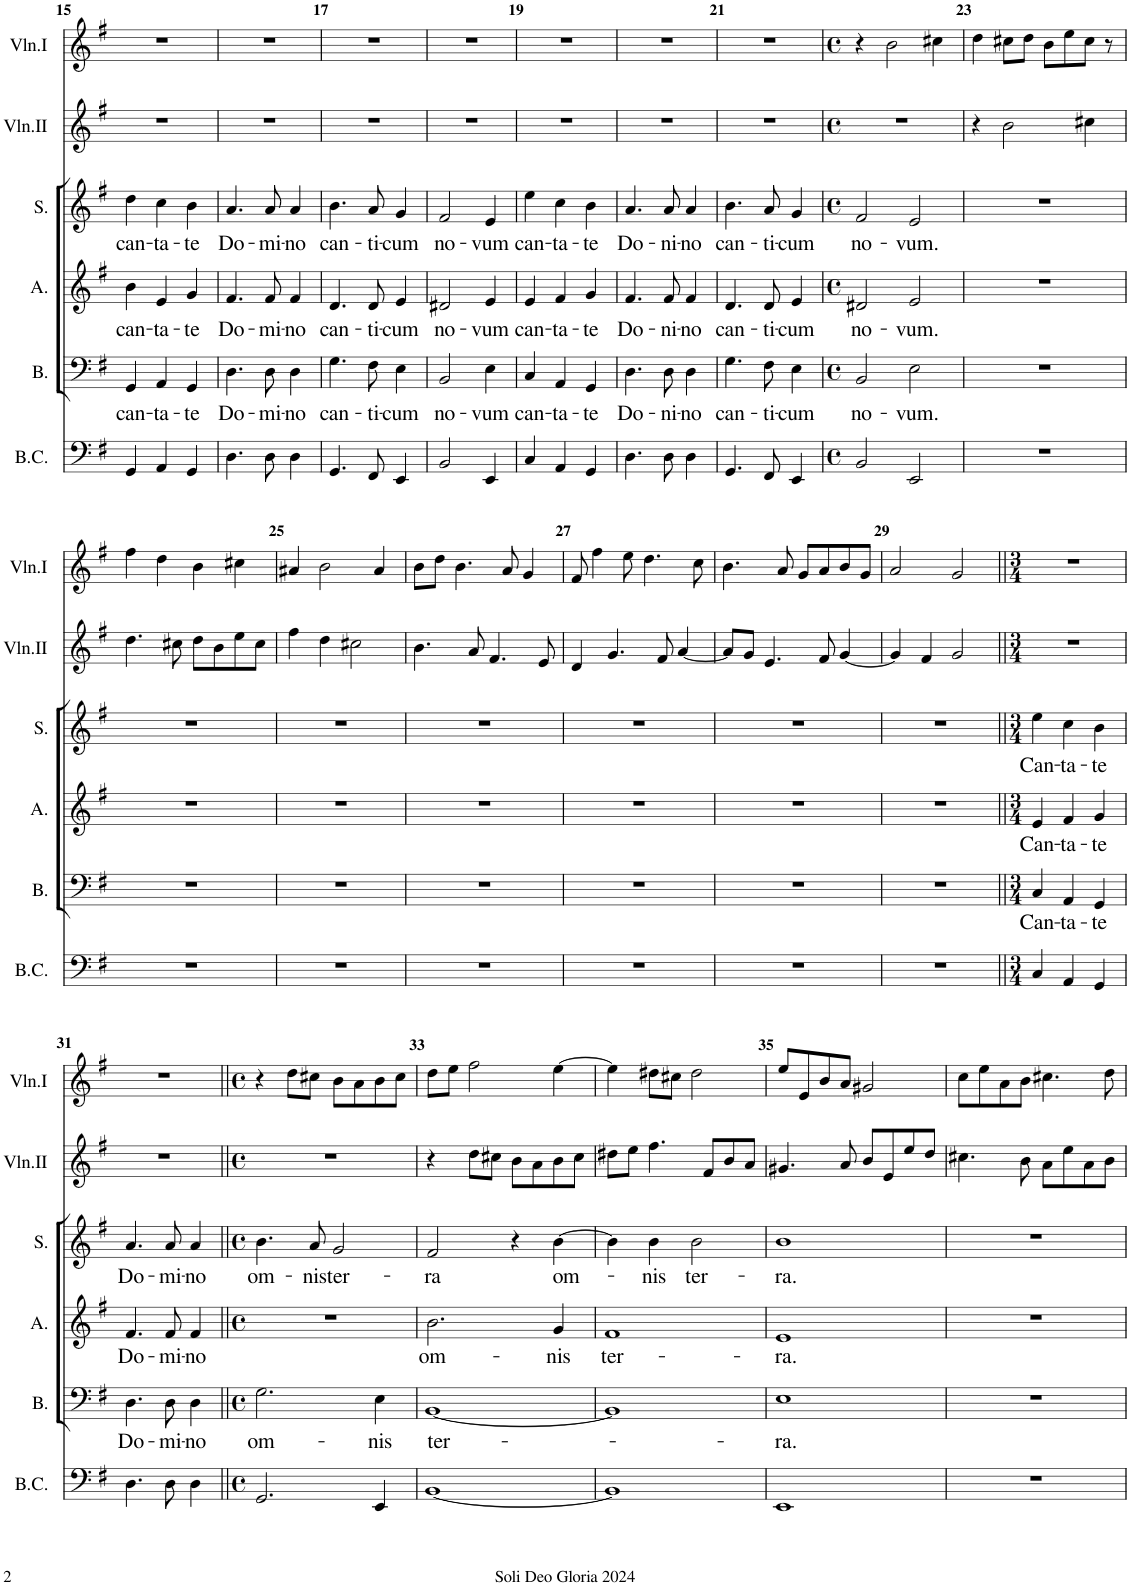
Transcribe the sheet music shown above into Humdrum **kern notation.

**kern	**kern	**text	**kern	**text	**kern	**text	**kern	**kern
*part6	*part5	*part5	*part4	*part4	*part3	*part3	*part2	*part1
*staff6	*staff5	*staff5	*staff4	*staff4	*staff3	*staff3	*staff2	*staff1
*I"Basse Continue	*I"Bass	*	*I"Alto	*	*I"Soprano	*	*I"Violon II	*I"Violon I
*I'B.C.	*I'B.	*	*I'A.	*	*I'S.	*	*I'Vln.II	*I'Vln.I
!!LO:PB:g=z
*clefF4	*clefF4	*	*clefG2	*	*clefG2	*	*clefG2	*clefG2
*k[f#]	*k[f#]	*	*k[f#]	*	*k[f#]	*	*k[f#]	*k[f#]
*M3/4	*M3/4	*	*M3/4	*	*M3/4	*	*M3/4	*M3/4
=15	=15	=15	=15	=15	=15	=15	=15	=15
!	!	!LO:LY:b	!	!LO:LY:b	!	!LO:LY:b	!	!
4GG/	4GG/	can-	4b\	can-	4dd\	can-	2.r	2.r
!	!	!LO:LY:b	!	!LO:LY:b	!	!LO:LY:b	!	!
4AA/	4AA/	-ta-	4e/	-ta-	4cc\	-ta-	.	.
!	!	!LO:LY:b	!	!LO:LY:b	!	!LO:LY:b	!	!
4GG/	4GG/	-te	4g/	-te	4b\	-te	.	.
=16	=16	=16	=16	=16	=16	=16	=16	=16
!	!	!LO:LY:b	!	!LO:LY:b	!	!LO:LY:b	!	!
4.D\	4.D\	Do-	4.f#/	Do-	4.a/	Do-	2.r	2.r
!	!	!LO:LY:b	!	!LO:LY:b	!	!LO:LY:b	!	!
8D\	8D\	-mi-	8f#/	-mi-	8a/	-mi-	.	.
!	!	!LO:LY:b	!	!LO:LY:b	!	!LO:LY:b	!	!
4D\	4D\	-no	4f#/	-no	4a/	-no	.	.
=17	=17	=17	=17	=17	=17	=17	=17	=17
!	!	!LO:LY:b	!	!LO:LY:b	!	!LO:LY:b	!	!
4.GG/	4.G\	can-	4.d/	can-	4.b\	can-	2.r	2.r
!	!	!LO:LY:b	!	!LO:LY:b	!	!LO:LY:b	!	!
8FF#/	8F#\	-ti-	8d/	-ti-	8a/	-ti-	.	.
!	!	!LO:LY:b	!	!LO:LY:b	!	!LO:LY:b	!	!
4EE/	4E\	-cum	4e/	-cum	4g/	-cum	.	.
=18	=18	=18	=18	=18	=18	=18	=18	=18
!	!	!LO:LY:b	!	!LO:LY:b	!	!LO:LY:b	!	!
2BB/	2BB/	no-	2d#X/	no-	2f#/	no-	2.r	2.r
!	!	!LO:LY:b	!	!LO:LY:b	!	!LO:LY:b	!	!
4EE/	4E\	-vum	4e/	-vum	4e/	-vum	.	.
=19	=19	=19	=19	=19	=19	=19	=19	=19
!	!	!LO:LY:b	!	!LO:LY:b	!	!LO:LY:b	!	!
4C/	4C/	can-	4e/	can-	4ee\	can-	2.r	2.r
!	!	!LO:LY:b	!	!LO:LY:b	!	!LO:LY:b	!	!
4AA/	4AA/	-ta-	4f#/	-ta-	4cc\	-ta-	.	.
!	!	!LO:LY:b	!	!LO:LY:b	!	!LO:LY:b	!	!
4GG/	4GG/	-te	4g/	-te	4b\	-te	.	.
=20	=20	=20	=20	=20	=20	=20	=20	=20
!	!	!LO:LY:b	!	!LO:LY:b	!	!LO:LY:b	!	!
4.D\	4.D\	Do-	4.f#/	Do-	4.a/	Do-	2.r	2.r
!	!	!LO:LY:b	!	!LO:LY:b	!	!LO:LY:b	!	!
8D\	8D\	-ni-	8f#/	-ni-	8a/	-ni-	.	.
!	!	!LO:LY:b	!	!LO:LY:b	!	!LO:LY:b	!	!
4D\	4D\	-no	4f#/	-no	4a/	-no	.	.
=21	=21	=21	=21	=21	=21	=21	=21	=21
!	!	!LO:LY:b	!	!LO:LY:b	!	!LO:LY:b	!	!
4.GG/	4.G\	can-	4.d/	can-	4.b\	can-	2.r	2.r
!	!	!LO:LY:b	!	!LO:LY:b	!	!LO:LY:b	!	!
8FF#/	8F#\	-ti-	8d/	-ti-	8a/	-ti-	.	.
!	!	!LO:LY:b	!	!LO:LY:b	!	!LO:LY:b	!	!
4EE/	4E\	-cum	4e/	-cum	4g/	-cum	.	.
=22	=22	=22	=22	=22	=22	=22	=22	=22
*M4/4	*M4/4	*	*M4/4	*	*M4/4	*	*M4/4	*M4/4
*met(c)	*met(c)	*	*met(c)	*	*met(c)	*	*met(c)	*met(c)
!	!	!LO:LY:b	!	!LO:LY:b	!	!LO:LY:b	!	!
2BB/	2BB/	no-	2d#X/	no-	2f#/	no-	1r	4r
.	.	.	.	.	.	.	.	2b\
!	!	!LO:LY:b	!	!LO:LY:b	!	!LO:LY:b	!	!
2EE/	2E\	-vum.	2e/	-vum.	2e/	-vum.	.	.
.	.	.	.	.	.	.	.	4cc#X\
=23	=23	=23	=23	=23	=23	=23	=23	=23
1r	1r	.	1r	.	1r	.	4r	4dd\
.	.	.	.	.	.	.	2b\	8cc#X\L
.	.	.	.	.	.	.	.	8dd\J
.	.	.	.	.	.	.	.	8b\L
.	.	.	.	.	.	.	.	8ee\
.	.	.	.	.	.	.	4cc#X\	8cc#\J
.	.	.	.	.	.	.	.	8r
!!LO:LB:g=z
=24	=24	=24	=24	=24	=24	=24	=24	=24
1r	1r	.	1r	.	1r	.	4.dd\	4ff#\
.	.	.	.	.	.	.	.	4dd\
.	.	.	.	.	.	.	8cc#X\	.
.	.	.	.	.	.	.	8dd\L	4b\
.	.	.	.	.	.	.	8b\	.
.	.	.	.	.	.	.	8ee\	4cc#X\
.	.	.	.	.	.	.	8cc#\J	.
=25	=25	=25	=25	=25	=25	=25	=25	=25
1r	1r	.	1r	.	1r	.	4ff#\	4a#X/
.	.	.	.	.	.	.	4dd\	2b\
.	.	.	.	.	.	.	2cc#X\	.
.	.	.	.	.	.	.	.	4a#/
=26	=26	=26	=26	=26	=26	=26	=26	=26
1r	1r	.	1r	.	1r	.	4.b\	8b\L
.	.	.	.	.	.	.	.	8dd\J
.	.	.	.	.	.	.	.	4.b\
.	.	.	.	.	.	.	8a/	.
.	.	.	.	.	.	.	4.f#/	.
.	.	.	.	.	.	.	.	8a/
.	.	.	.	.	.	.	.	4g/
.	.	.	.	.	.	.	8e/	.
=27	=27	=27	=27	=27	=27	=27	=27	=27
1r	1r	.	1r	.	1r	.	4d/	8f#/
.	.	.	.	.	.	.	.	4ff#\
.	.	.	.	.	.	.	4.g/	.
.	.	.	.	.	.	.	.	8ee\
.	.	.	.	.	.	.	.	4.dd\
.	.	.	.	.	.	.	8f#/	.
.	.	.	.	.	.	.	[4a/	.
.	.	.	.	.	.	.	.	8cc\
=28	=28	=28	=28	=28	=28	=28	=28	=28
1r	1r	.	1r	.	1r	.	8a/L]	4.b\
.	.	.	.	.	.	.	8g/J	.
.	.	.	.	.	.	.	4.e/	.
.	.	.	.	.	.	.	.	8a/
.	.	.	.	.	.	.	.	8g/L
.	.	.	.	.	.	.	8f#/	8a/
.	.	.	.	.	.	.	[4g/	8b/
.	.	.	.	.	.	.	.	8g/J
=29	=29	=29	=29	=29	=29	=29	=29	=29
1r	1r	.	1r	.	1r	.	4g/]	2a/
.	.	.	.	.	.	.	4f#/	.
.	.	.	.	.	.	.	2g/	2g/
=30||	=30||	=30||	=30||	=30||	=30||	=30||	=30||	=30||
*M3/4	*M3/4	*	*M3/4	*	*M3/4	*	*M3/4	*M3/4
!	!	!LO:LY:b	!	!LO:LY:b	!	!LO:LY:b	!	!
4C/	4C/	Can-	4e/	Can-	4ee\	Can-	2.r	2.r
!	!	!LO:LY:b	!	!LO:LY:b	!	!LO:LY:b	!	!
4AA/	4AA/	-ta-	4f#/	-ta-	4cc\	-ta-	.	.
!	!	!LO:LY:b	!	!LO:LY:b	!	!LO:LY:b	!	!
4GG/	4GG/	-te	4g/	-te	4b\	-te	.	.
!!LO:LB:g=z
=31	=31	=31	=31	=31	=31	=31	=31	=31
!	!	!LO:LY:b	!	!LO:LY:b	!	!LO:LY:b	!	!
4.D\	4.D\	Do-	4.f#/	Do-	4.a/	Do-	2.r	2.r
!	!	!LO:LY:b	!	!LO:LY:b	!	!LO:LY:b	!	!
8D\	8D\	-mi-	8f#/	-mi-	8a/	-mi-	.	.
!	!	!LO:LY:b	!	!LO:LY:b	!	!LO:LY:b	!	!
4D\	4D\	-no	4f#/	-no	4a/	-no	.	.
=32||	=32||	=32||	=32||	=32||	=32||	=32||	=32||	=32||
*M4/4	*M4/4	*	*M4/4	*	*M4/4	*	*M4/4	*M4/4
*met(c)	*met(c)	*	*met(c)	*	*met(c)	*	*met(c)	*met(c)
!	!	!LO:LY:b	!	!	!	!LO:LY:b	!	!
2.GG/	2.G\	om-	1r	.	4.b\	om-	1r	4r
.	.	.	.	.	.	.	.	8dd\L
!	!	!	!	!	!	!LO:LY:b	!	!
.	.	.	.	.	8a/	-nis	.	8cc#X\J
!	!	!	!	!	!	!LO:LY:b	!	!
.	.	.	.	.	2g/	ter-	.	8b\L
.	.	.	.	.	.	.	.	8a\
!	!	!LO:LY:b	!	!	!	!	!	!
4EE/	4E\	-nis	.	.	.	.	.	8b\
.	.	.	.	.	.	.	.	8cc#\J
=33	=33	=33	=33	=33	=33	=33	=33	=33
!	!	!LO:LY:b	!	!LO:LY:b	!	!LO:LY:b	!	!
[1BB	[1BB	ter-	2.b\	om-	2f#/	-ra	4r	8dd\L
.	.	.	.	.	.	.	.	8ee\J
.	.	.	.	.	.	.	8dd\L	2ff#\
.	.	.	.	.	.	.	8cc#X\J	.
.	.	.	.	.	4r	.	8b\L	.
.	.	.	.	.	.	.	8a\	.
!	!	!	!	!LO:LY:b	!	!LO:LY:b	!	!
.	.	.	4g/	-nis	[4b\	om-	8b\	[4ee\
.	.	.	.	.	.	.	8cc#\J	.
=34	=34	=34	=34	=34	=34	=34	=34	=34
!	!	!	!	!LO:LY:b	!	!	!	!
1BB]	1BB]	.	1f#	ter-	4b\]	.	8dd#X\L	4ee\]
.	.	.	.	.	.	.	8ee\J	.
!	!	!	!	!	!	!LO:LY:b	!	!
.	.	.	.	.	4b\	-nis	4.ff#\	8dd#X\L
.	.	.	.	.	.	.	.	8cc#X\J
!	!	!	!	!	!	!LO:LY:b	!	!
.	.	.	.	.	2b\	ter-	.	2dd#\
.	.	.	.	.	.	.	8f#/L	.
.	.	.	.	.	.	.	8b/	.
.	.	.	.	.	.	.	8a/J	.
=35	=35	=35	=35	=35	=35	=35	=35	=35
!	!	!LO:LY:b	!	!LO:LY:b	!	!LO:LY:b	!	!
1EE	1E	-ra.	1e	-ra.	1b	-ra.	4.g#X/	8ee/L
.	.	.	.	.	.	.	.	8e/
.	.	.	.	.	.	.	.	8b/
.	.	.	.	.	.	.	8a/	8a/J
.	.	.	.	.	.	.	8b/L	2g#X/
.	.	.	.	.	.	.	8e/	.
.	.	.	.	.	.	.	8ee/	.
.	.	.	.	.	.	.	8dd/J	.
=36	=36	=36	=36	=36	=36	=36	=36	=36
1r	1r	.	1r	.	1r	.	4.cc#X\	8cc\L
.	.	.	.	.	.	.	.	8ee\
.	.	.	.	.	.	.	.	8a\
.	.	.	.	.	.	.	8b\	8b\J
.	.	.	.	.	.	.	8a\L	4.cc#X\
.	.	.	.	.	.	.	8ee\	.
.	.	.	.	.	.	.	8a\	.
.	.	.	.	.	.	.	8b\J	8dd\
=	=	=	=	=	=	=	=	=
*-	*-	*-	*-	*-	*-	*-	*-	*-
